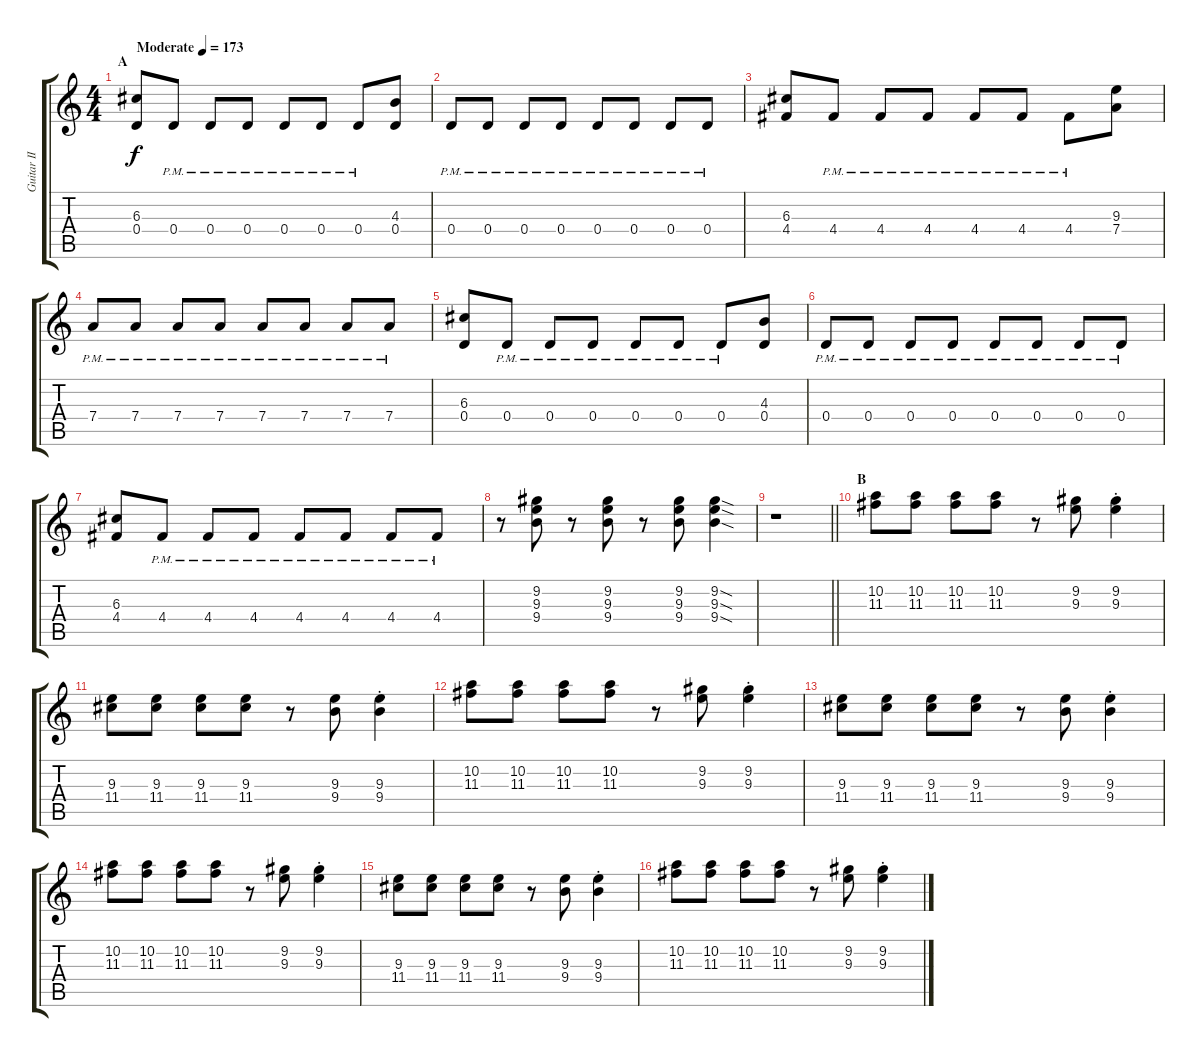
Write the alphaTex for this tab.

\track ("Guitar II - Kita" "Guitar II ") {instrument overdrivenguitar}
\staff {score tabs}
\tuning (E4 B3 G3 D3 A2 E2) {hide}
\ts (4 4)
\section ("" "A")
\tempo (173 "Moderate")
\clef g2
\ks c
(6.3 0.4).8{dy f instrument overdrivenguitar} 0.4{pm}.8 0.4{pm}.8 0.4{pm}.8 0.4{pm}.8 0.4{pm}.8 0.4{pm}.8 (4.3 0.4).8 |
0.4{pm}.8 0.4{pm}.8 0.4{pm}.8 0.4{pm}.8 0.4{pm}.8 0.4{pm}.8 0.4{pm}.8 0.4{pm}.8 |
(6.3 4.4).8 4.4{pm}.8 4.4{pm}.8 4.4{pm}.8 4.4{pm}.8 4.4{pm}.8 4.4{pm}.8 (9.3 7.4).8 |
7.4{pm}.8 7.4{pm}.8 7.4{pm}.8 7.4{pm}.8 7.4{pm}.8 7.4{pm}.8 7.4{pm}.8 7.4{pm}.8 |
(6.3 0.4).8 0.4{pm}.8 0.4{pm}.8 0.4{pm}.8 0.4{pm}.8 0.4{pm}.8 0.4{pm}.8 (4.3 0.4).8 |
0.4{pm}.8 0.4{pm}.8 0.4{pm}.8 0.4{pm}.8 0.4{pm}.8 0.4{pm}.8 0.4{pm}.8 0.4{pm}.8 |
(6.3 4.4).8 4.4{pm}.8 4.4{pm}.8 4.4{pm}.8 4.4{pm}.8 4.4{pm}.8 4.4{pm}.8 4.4{pm}.8 |
r.8 (9.2 9.3 9.4).8 r.8 (9.2 9.3 9.4).8 r.8 (9.2 9.3 9.4).8 (9.2{sod} 9.3{sod} 9.4{sod}).4 |
\barLineRight lightlight
r.1 |
\section ("" "B")
(10.2 11.3).8 (10.2 11.3).8 (10.2 11.3).8 (10.2 11.3).8 r.8 (9.2 9.3).8 (9.2{st} 9.3{st}).4 |
(9.3 11.4).8 (9.3 11.4).8 (9.3 11.4).8 (9.3 11.4).8 r.8 (9.3 9.4).8 (9.3{st} 9.4{st}).4 |
(10.2 11.3).8 (10.2 11.3).8 (10.2 11.3).8 (10.2 11.3).8 r.8 (9.2 9.3).8 (9.2{st} 9.3{st}).4 |
(9.3 11.4).8 (9.3 11.4).8 (9.3 11.4).8 (9.3 11.4).8 r.8 (9.3 9.4).8 (9.3{st} 9.4{st}).4 |
(10.2 11.3).8 (10.2 11.3).8 (10.2 11.3).8 (10.2 11.3).8 r.8 (9.2 9.3).8 (9.2{st} 9.3{st}).4 |
(9.3 11.4).8 (9.3 11.4).8 (9.3 11.4).8 (9.3 11.4).8 r.8 (9.3 9.4).8 (9.3{st} 9.4{st}).4 |
(10.2 11.3).8 (10.2 11.3).8 (10.2 11.3).8 (10.2 11.3).8 r.8 (9.2 9.3).8 (9.2{st} 9.3{st}).4
